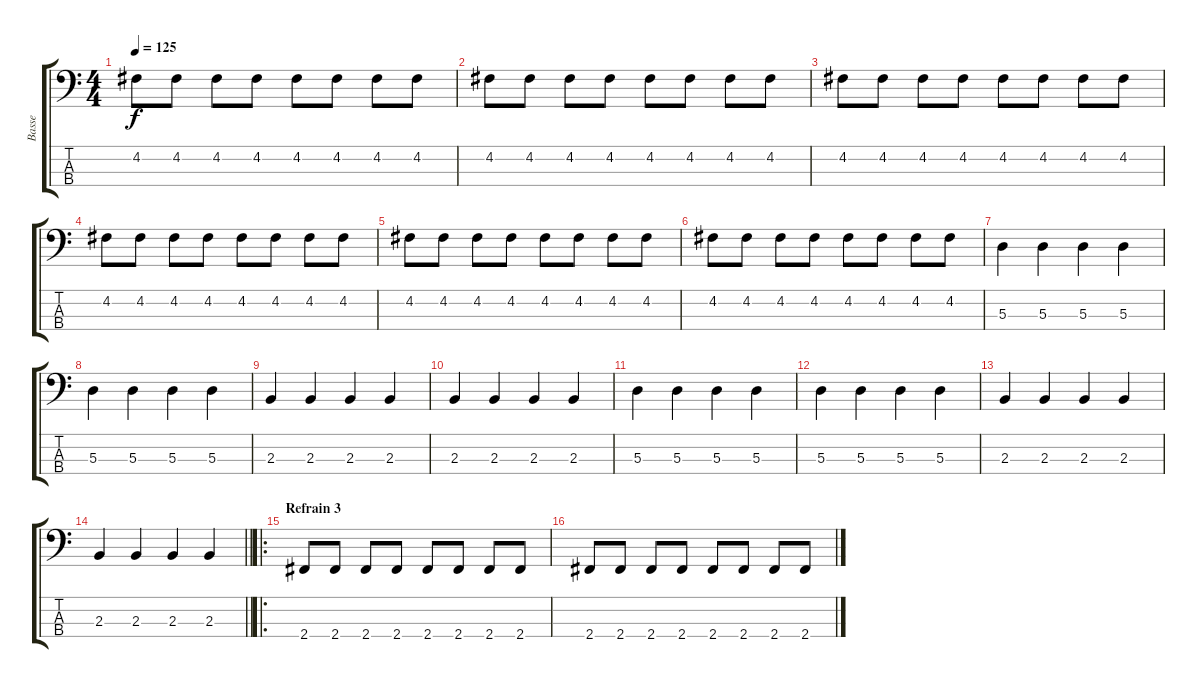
\track ("Basse" "Basse") {instrument electricbassfinger}
\staff {score tabs}
\tuning (G2 D2 A1 E1) {hide}
\ts (4 4)
\tempo 125
\clef f4
\ks c
4.2.8{dy f} 4.2.8 4.2.8 4.2.8 4.2.8 4.2.8 4.2.8 4.2.8 |
4.2.8 4.2.8 4.2.8 4.2.8 4.2.8 4.2.8 4.2.8 4.2.8 |
4.2.8 4.2.8 4.2.8 4.2.8 4.2.8 4.2.8 4.2.8 4.2.8 |
4.2.8 4.2.8 4.2.8 4.2.8 4.2.8 4.2.8 4.2.8 4.2.8 |
4.2.8 4.2.8 4.2.8 4.2.8 4.2.8 4.2.8 4.2.8 4.2.8 |
4.2.8 4.2.8 4.2.8 4.2.8 4.2.8 4.2.8 4.2.8 4.2.8 |
5.3.4 5.3.4 5.3.4 5.3.4 |
5.3.4 5.3.4 5.3.4 5.3.4 |
2.3.4 2.3.4 2.3.4 2.3.4 |
2.3.4 2.3.4 2.3.4 2.3.4 |
5.3.4 5.3.4 5.3.4 5.3.4 |
5.3.4 5.3.4 5.3.4 5.3.4 |
2.3.4 2.3.4 2.3.4 2.3.4 |
\barLineRight lightlight
2.3.4 2.3.4 2.3.4 2.3.4 |
\ro
\section ("" "Refrain 3")
2.4.8 2.4.8 2.4.8 2.4.8 2.4.8 2.4.8 2.4.8 2.4.8 |
2.4.8 2.4.8 2.4.8 2.4.8 2.4.8 2.4.8 2.4.8 2.4.8
